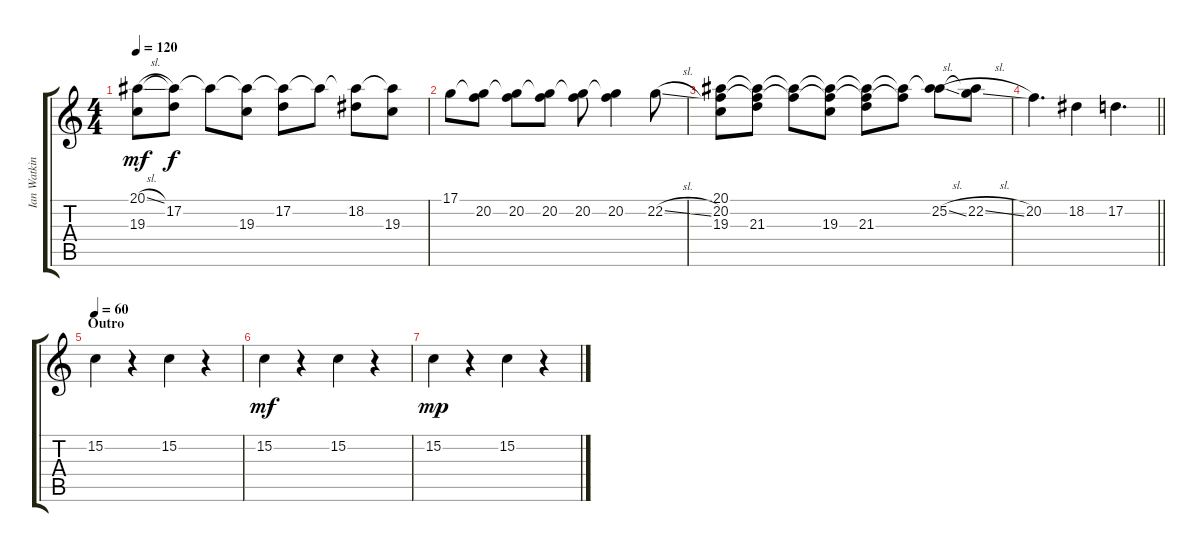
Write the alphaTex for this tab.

\track ("Ian Watkins - Vocals" "Ian Watkin") {instrument lead1square}
\staff {score tabs}
\tuning (D4 A3 F3 C3 G2 C2) {hide}
\ts (4 4)
\tempo 120
\clef g2
\ks c
(20.1{sl} 19.3).8{dy mf} (20.1{t} 17.2).8{dy f} 20.1{t}.8 (20.1{t} 19.3).8 (20.1{t} 17.2).8 20.1{t}.8 (20.1{t} 18.2).8 (20.1{t} 19.3).8 |
17.1.8 (17.1{t} 20.2).8 (17.1{t} 20.2).8 (17.1{t} 20.2).8 (17.1{t} 20.2).8 (17.1{t} 20.2).4 22.2{sl}.8 |
(20.1 20.2 19.3).8 (20.1{t} 20.2{t} 21.3).8 (20.1{t} 20.2{t}).8 (20.1{t} 20.2{t} 19.3).8 (20.1{t} 20.2{t} 21.3).8 (20.1{t} 20.2{t}).8 (20.1{t} 25.2{sl}).8 (20.1{t} 22.2{sl}).8 |
\barLineRight lightlight
20.2.4{d} 18.2.4 17.2.4{d} |
\section ("" "Outro")
\tempo 60
15.2.4 r.4 15.2.4 r.4 |
15.2.4{dy mf} r.4 15.2.4 r.4 |
15.2.4{dy mp} r.4 15.2.4 r.4
